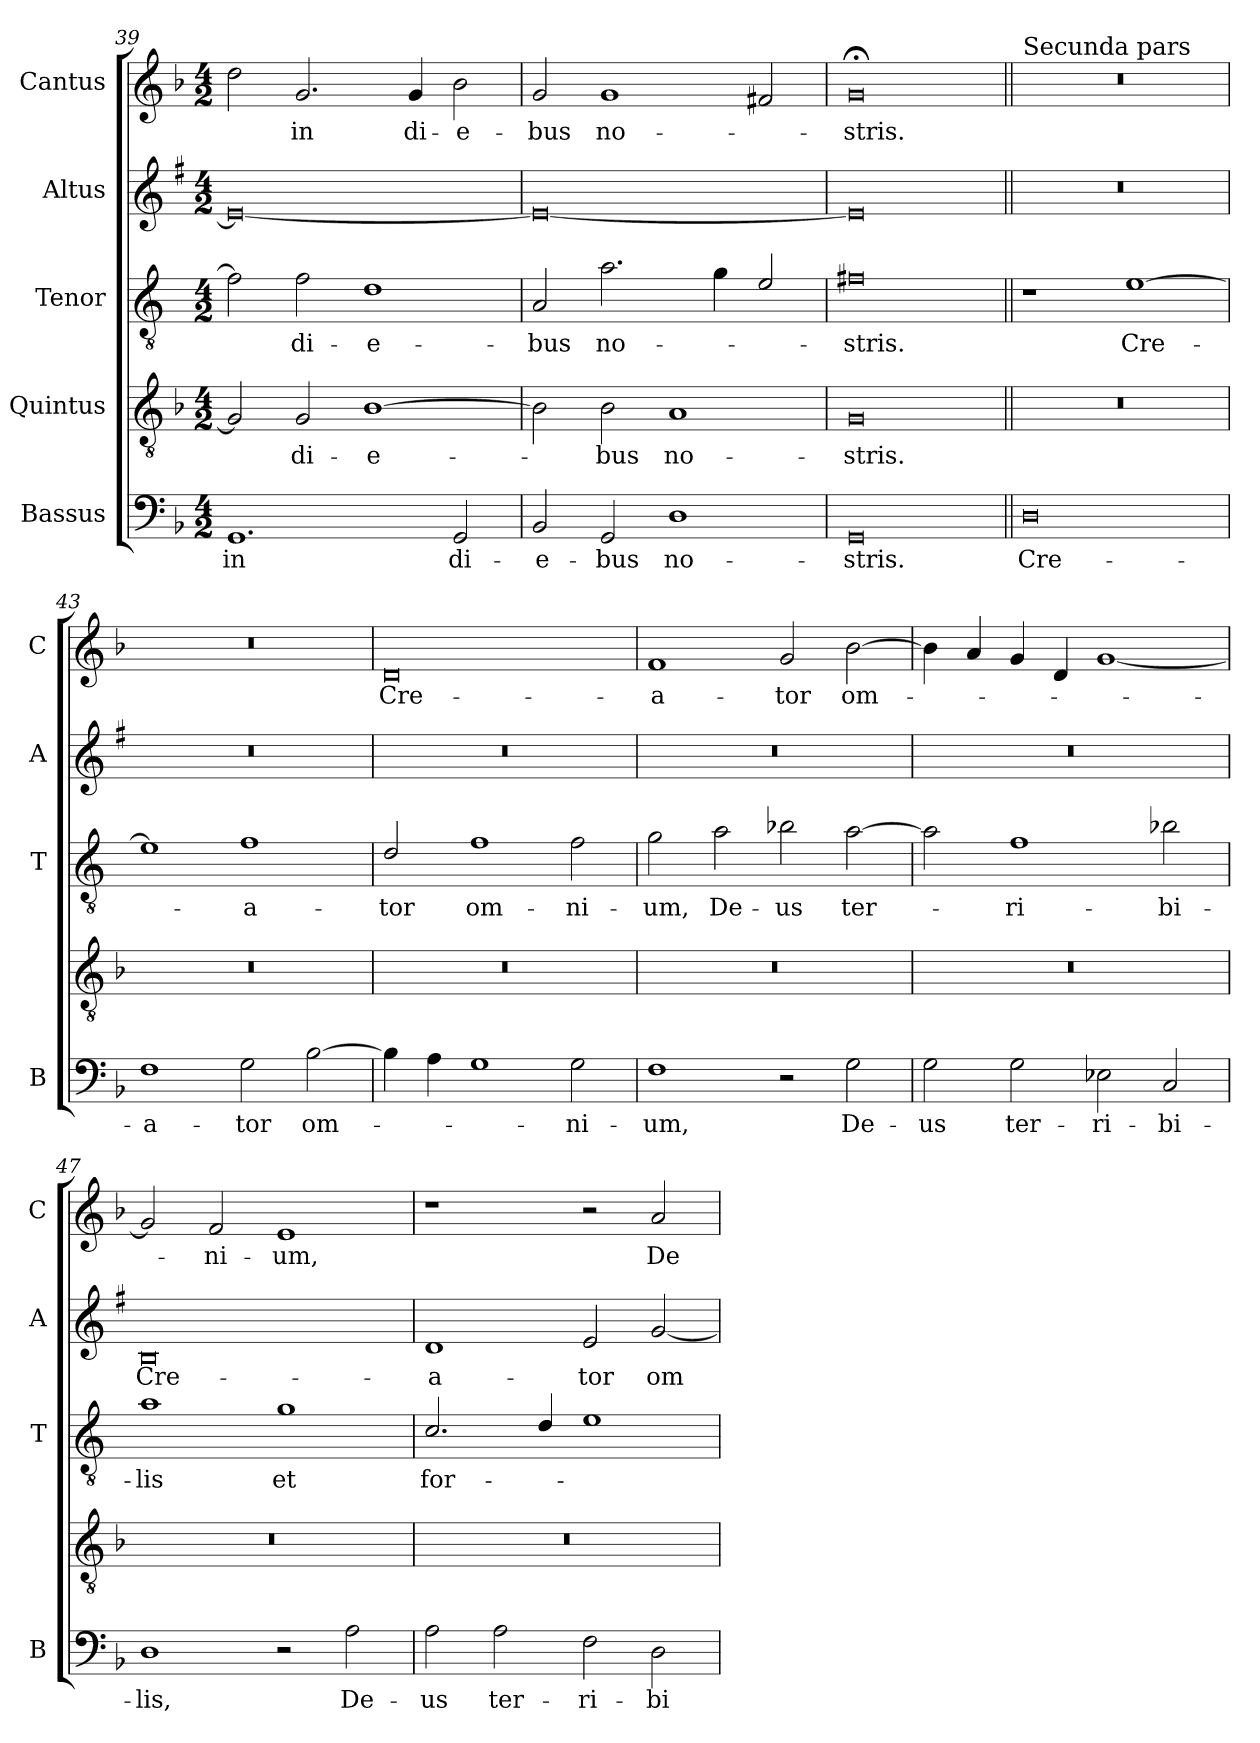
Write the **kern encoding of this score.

**kern	**text	**kern	**text	**kern	**text	**kern	**text	**kern	**text
*part5	*part5	*part4	*part4	*part3	*part3	*part2	*part2	*part1	*part1
*staff5	*staff5	*staff4	*staff4	*staff3	*staff3	*staff2	*staff2	*staff1	*staff1
*I"Bassus	*	*I"Quintus	*	*I"Tenor	*	*I"Altus	*	*I"Cantus	*
*I'B	*	*	*	*I'T	*	*I'A	*	*I'C	*
*clefF4	*	*clefGv2	*	*clefGv2	*	*clefG2	*	*clefG2	*
*	*	*	*	*ITrd4c7	*	*ITrd1c2	*	*	*
*k[b-]	*	*k[b-]	*	*k[b-]	*	*k[b-]	*	*k[b-]	*
*F:	*	*F:	*	*F:	*	*F:	*	*F:	*
*M4/2	*	*M4/2	*	*M4/2	*	*M4/2	*	*M4/2	*
=39	=39	=39	=39	=39	=39	=39	=39	=39	=39
!	!LO:LY:b	!	!	!	!	!	!	!	!
1.GG	in	2G/]	.	2B-\]	.	0d_	.	2dd\	.
!	!	!	!LO:LY:b	!	!LO:LY:b	!	!	!	!LO:LY:b
.	.	2G/	di-	2B-\	di-	.	.	2.g/	in
!	!	!	!LO:LY:b	!	!LO:LY:b	!	!	!	!
.	.	[1B-	-e-	1G	-e-	.	.	.	.
!	!	!	!	!	!	!	!	!	!LO:LY:b
.	.	.	.	.	.	.	.	4g/	di-
!	!LO:LY:b	!	!	!	!	!	!	!	!LO:LY:b
2GG/	di-	.	.	.	.	.	.	2b-\	-e-
!!LO:LB:g=z
=40	=40	=40	=40	=40	=40	=40	=40	=40	=40
!	!LO:LY:b	!	!	!	!LO:LY:b	!	!	!	!LO:LY:b
2BB-/	-e-	2B-\]	.	2D/	-bus	0d_	.	2g/	-bus
!	!LO:LY:b	!	!LO:LY:b	!	!LO:LY:b	!	!	!	!LO:LY:b
2GG/	-bus	2B-\	-bus	2.d\	no-	.	.	1g	no-
!	!LO:LY:b	!	!LO:LY:b	!	!	!	!	!	!
1D	no-	1A	no-	.	.	.	.	.	.
.	.	.	.	4c\	.	.	.	.	.
.	.	.	.	2A/	.	.	.	2f#X/	.
=41	=41	=41	=41	=41	=41	=41	=41	=41	=41
!	!LO:LY:b	!	!LO:LY:b	!	!LO:LY:b	!	!	!	!LO:LY:b
0GG	-stris.	0G	-stris.	0Bn	-stris.	0d]	.	0g;<	-stris.
=42||	=42||	=42||	=42||	=42||	=42||	=42||	=42||	=42||	=42||
!	!	!	!	!	!	!	!	!LO:TX:a:t=Secunda pars	!
!	!LO:LY:b	!	!	!	!	!	!	!	!
0D	Cre-	0r	.	1r	.	0r	.	0r	.
!	!	!	!	!	!LO:LY:b	!	!	!	!
.	.	.	.	[1A	Cre-	.	.	.	.
=43	=43	=43	=43	=43	=43	=43	=43	=43	=43
!	!LO:LY:b	!	!	!	!	!	!	!	!
1F	-a-	0r	.	1A]	.	0r	.	0r	.
!	!LO:LY:b	!	!	!	!LO:LY:b	!	!	!	!
2G\	-tor	.	.	1B-	-a-	.	.	.	.
!	!LO:LY:b	!	!	!	!	!	!	!	!
[2B-\	om-	.	.	.	.	.	.	.	.
=44	=44	=44	=44	=44	=44	=44	=44	=44	=44
!	!	!	!	!	!LO:LY:b	!	!	!	!LO:LY:b
4B-\]	.	0r	.	2G/	-tor	0r	.	0d	Cre-
4A\	.	.	.	.	.	.	.	.	.
!	!	!	!	!	!LO:LY:b	!	!	!	!
1G	.	.	.	1B-	om-	.	.	.	.
!	!LO:LY:b	!	!	!	!LO:LY:b	!	!	!	!
2G\	-ni-	.	.	2B-\	-ni-	.	.	.	.
!!LO:PB:g=z
=45	=45	=45	=45	=45	=45	=45	=45	=45	=45
!	!LO:LY:b	!	!	!	!LO:LY:b	!	!	!	!LO:LY:b
1F	-um,	0r	.	2c\	-um,	0r	.	1f	-a-
!	!	!	!	!	!LO:LY:b	!	!	!	!
.	.	.	.	2d\	De-	.	.	.	.
!	!	!	!	!	!LO:LY:b	!	!	!	!LO:LY:b
2r	.	.	.	2e-X\	-us	.	.	2g/	-tor
!	!LO:LY:b	!	!	!	!LO:LY:b	!	!	!	!LO:LY:b
2G\	De-	.	.	[2d\	ter-	.	.	[2b-\	om-
=46	=46	=46	=46	=46	=46	=46	=46	=46	=46
!	!LO:LY:b	!	!	!	!	!	!	!	!
2G\	-us	0r	.	2d\]	.	0r	.	4b-\]	.
.	.	.	.	.	.	.	.	4a/	.
!	!LO:LY:b	!	!	!	!LO:LY:b	!	!	!	!
2G\	ter-	.	.	1B-	-ri-	.	.	4g/	.
.	.	.	.	.	.	.	.	4d/	.
!	!LO:LY:b	!	!	!	!	!	!	!	!
2E-X\	-ri-	.	.	.	.	.	.	[1g	.
!	!LO:LY:b	!	!	!	!LO:LY:b	!	!	!	!
2C/	-bi-	.	.	2e-X\	-bi-	.	.	.	.
=47	=47	=47	=47	=47	=47	=47	=47	=47	=47
!	!LO:LY:b	!	!	!	!LO:LY:b	!	!LO:LY:b	!	!
1D	-lis,	0r	.	1d	-lis	0A	Cre-	2g/]	.
!	!	!	!	!	!	!	!	!	!LO:LY:b
.	.	.	.	.	.	.	.	2f/	-ni-
!	!	!	!	!	!LO:LY:b	!	!	!	!LO:LY:b
2r	.	.	.	1c	et	.	.	1e	-um,
!	!LO:LY:b	!	!	!	!	!	!	!	!
2A\	De-	.	.	.	.	.	.	.	.
=48	=48	=48	=48	=48	=48	=48	=48	=48	=48
!	!LO:LY:b	!	!	!	!LO:LY:b	!	!LO:LY:b	!	!
2A\	-us	0r	.	2.F/	for-	1c	-a-	1r	.
!	!LO:LY:b	!	!	!	!	!	!	!	!
2A\	ter-	.	.	.	.	.	.	.	.
.	.	.	.	4G/	.	.	.	.	.
!	!LO:LY:b	!	!	!	!	!	!LO:LY:b	!	!
2F\	-ri-	.	.	1A	.	2d/	-tor	2r	.
!	!LO:LY:b	!	!	!	!	!	!LO:LY:b	!	!LO:LY:b
2D\	-bi-	.	.	.	.	[2f/	om-	2a/	De-
=	=	=	=	=	=	=	=	=	=
*-	*-	*-	*-	*-	*-	*-	*-	*-	*-
